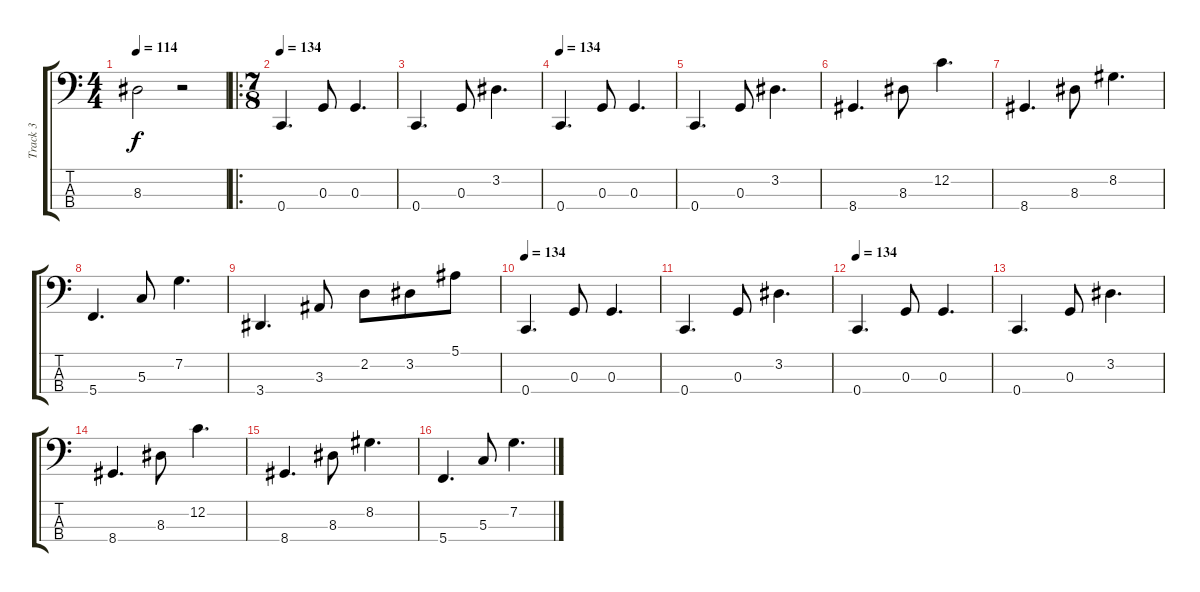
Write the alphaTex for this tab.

\track ("Track 3" "Track 3") {instrument electricbassfinger}
\staff {score tabs}
\tuning (F2 C2 G1 C1) {hide}
\ts (4 4)
\tempo 114
\clef f4
\ks c
8.3{t}.2{dy f} r.2 |
\ro
\ts (7 8)
\tempo 134
0.4.4{d} 0.3.8 0.3.4{d} |
0.4.4{d} 0.3.8 3.2.4{d} |
\tempo 134
0.4.4{d} 0.3.8 0.3.4{d} |
0.4.4{d} 0.3.8 3.2.4{d} |
8.4.4{d} 8.3.8 12.2.4{d} |
8.4.4{d} 8.3.8 8.2.4{d} |
5.4.4{d} 5.3.8 7.2.4{d} |
3.4.4{d} 3.3.8 2.2.8 3.2.8 5.1.8 |
\tempo 134
0.4.4{d} 0.3.8 0.3.4{d} |
0.4.4{d} 0.3.8 3.2.4{d} |
\tempo 134
0.4.4{d} 0.3.8 0.3.4{d} |
0.4.4{d} 0.3.8 3.2.4{d} |
8.4.4{d} 8.3.8 12.2.4{d} |
8.4.4{d} 8.3.8 8.2.4{d} |
5.4.4{d} 5.3.8 7.2.4{d}
